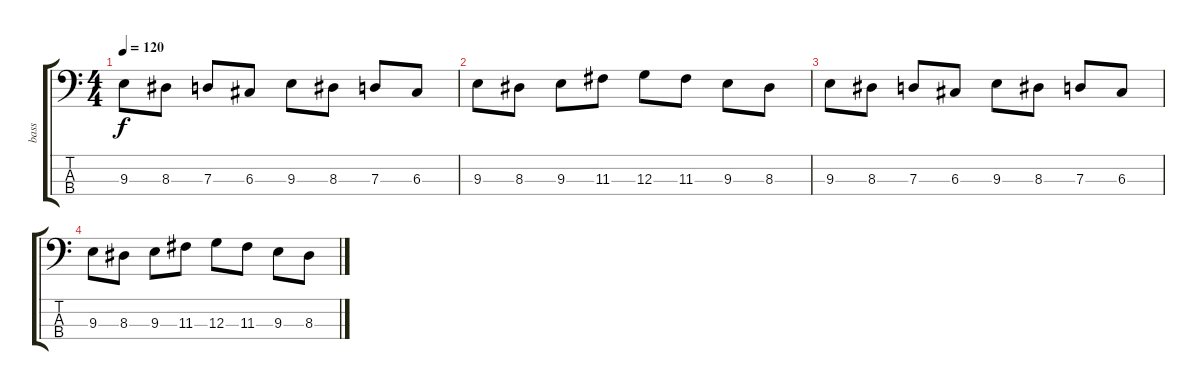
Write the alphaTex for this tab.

\track ("bass" "bass") {instrument electricbasspick}
\staff {score tabs}
\tuning (F2 C2 G1 D1) {hide}
\ts (4 4)
\tempo 120
\clef f4
\ks c
9.3.8{dy f} 8.3.8 7.3.8 6.3.8 9.3.8 8.3.8 7.3.8 6.3.8 |
9.3.8 8.3.8 9.3.8 11.3.8 12.3.8 11.3.8 9.3.8 8.3.8 |
9.3.8 8.3.8 7.3.8 6.3.8 9.3.8 8.3.8 7.3.8 6.3.8 |
9.3.8 8.3.8 9.3.8 11.3.8 12.3.8 11.3.8 9.3.8 8.3.8
